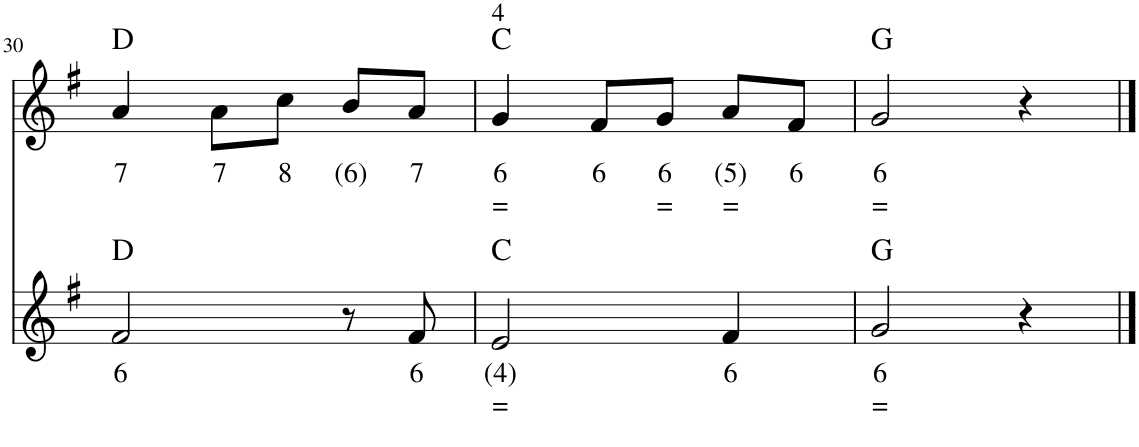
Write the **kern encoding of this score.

**kern	**text	**text	**kern	**text	**text	**harte
*part2	*part2	*part2	*part1	*part1	*part1	*part1
*staff2	*staff2	*staff2	*staff1	*staff1	*staff1	*
*I"Stem	*	*	*I"Stem	*	*	*
!!LO:PB:g=z
*clefG2	*	*	*clefG2	*	*	*
*k[f#]	*	*	*k[f#]	*	*	*
*M3/4	*	*	*M3/4	*	*	*
=30	=30	=30	=30	=30	=30	=30
!	!LO:LY:b	!	!	!LO:LY:b	!	!
2f#/	6	.	4a/	7	.	D:maj
!	!	!	!	!LO:LY:b	!	!
.	.	.	8a\L	7	.	.
!	!	!	!	!LO:LY:b	!	!
.	.	.	8cc\J	8	.	.
!	!	!	!	!LO:LY:b	!	!
8r	.	.	8b/L	(6)	.	.
!	!LO:LY:b	!	!	!LO:LY:b	!	!
8f#/	6	.	8a/J	7	.	.
=31	=31	=31	=31	=31	=31	=31
!	!	!	!LO:TX:a:t=4	!	!	!
!	!LO:LY:b	!LO:LY:b	!	!LO:LY:b	!LO:LY:b	!
2e/	(4)	=	4g/	6	=	C:maj
!	!	!	!	!LO:LY:b	!	!
.	.	.	8f#/L	6	.	.
!	!	!	!	!LO:LY:b	!LO:LY:b	!
.	.	.	8g/J	6	=	.
!	!LO:LY:b	!	!	!LO:LY:b	!LO:LY:b	!
4f#/	6	.	8a/L	(5)	=	.
!	!	!	!	!LO:LY:b	!	!
.	.	.	8f#/J	6	.	.
=32	=32	=32	=32	=32	=32	=32
!	!LO:LY:b	!LO:LY:b	!	!LO:LY:b	!LO:LY:b	!
2g/	6	=	2g/	6	=	G:maj
4r	.	.	4r	.	.	.
==	==	==	==	==	==	==
*-	*-	*-	*-	*-	*-	*-
